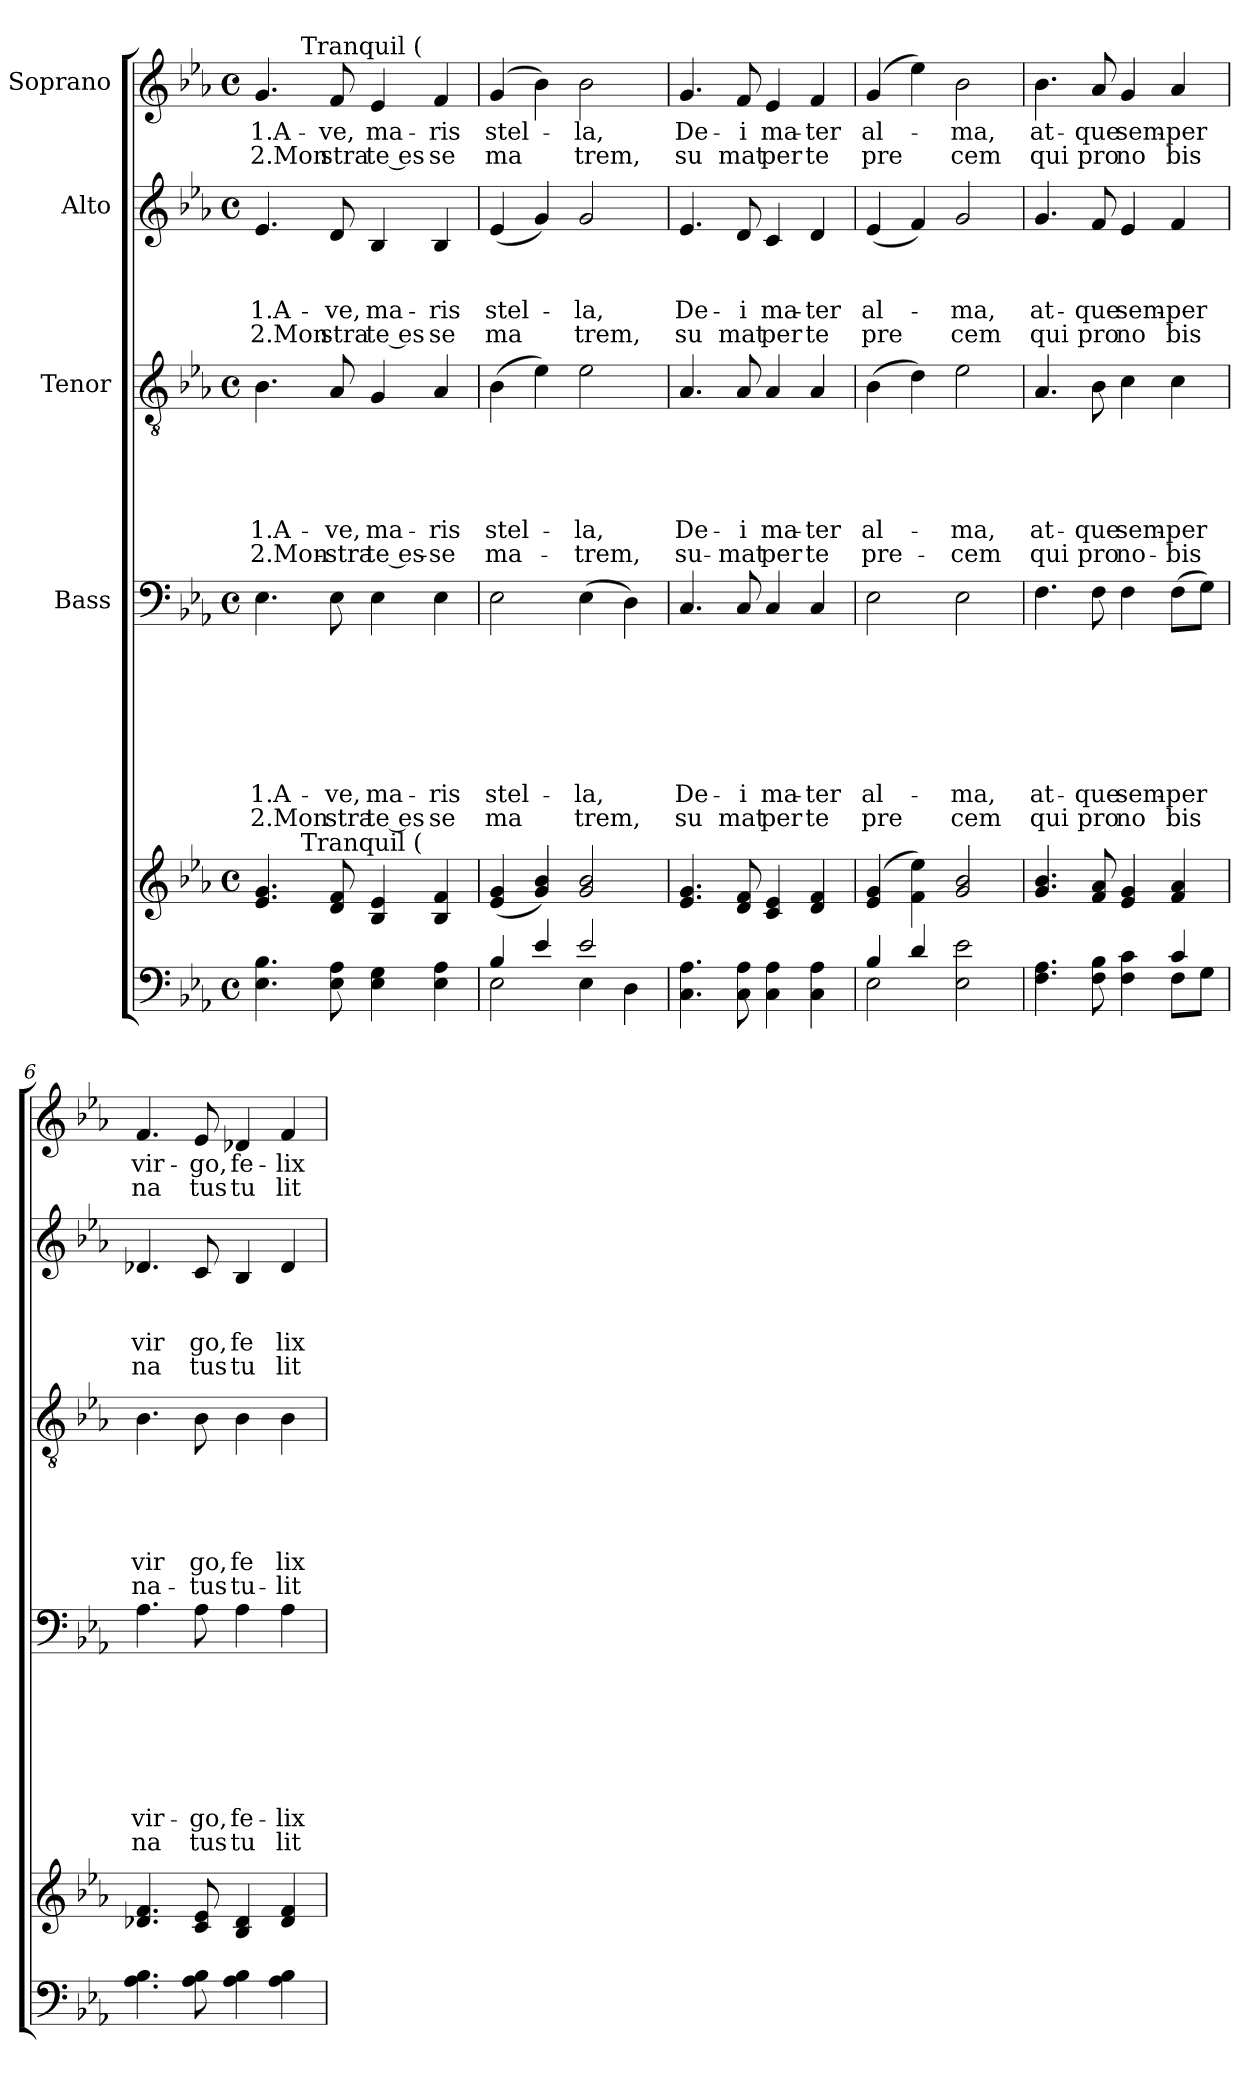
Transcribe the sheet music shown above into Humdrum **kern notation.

**kern	**kern	**kern	**text	**text	**text	**text	**text	**text	**text	**text	**kern	**text	**text	**text	**text	**text	**text	**kern	**text	**text	**text	**text	**kern	**text	**text
*part5	*part5	*part4	*part4	*part4	*part4	*part4	*part4	*part4	*part4	*part4	*part3	*part3	*part3	*part3	*part3	*part3	*part3	*part2	*part2	*part2	*part2	*part2	*part1	*part1	*part1
*staff6	*staff5	*staff4	*staff4	*staff4	*staff4	*staff4	*staff4	*staff4	*staff4	*staff4	*staff3	*staff3	*staff3	*staff3	*staff3	*staff3	*staff3	*staff2	*staff2	*staff2	*staff2	*staff2	*staff1	*staff1	*staff1
*	*	*I"Bass	*	*	*	*	*	*	*	*	*I"Tenor	*	*	*	*	*	*	*I"Alto	*	*	*	*	*I"Soprano	*	*
!!LO:PB:g=z
*clefF4	*clefG2	*clefF4	*	*	*	*	*	*	*	*	*clefGv2	*	*	*	*	*	*	*clefG2	*	*	*	*	*clefG2	*	*
*k[b-e-a-]	*k[b-e-a-]	*k[b-e-a-]	*	*	*	*	*	*	*	*	*k[b-e-a-]	*	*	*	*	*	*	*k[b-e-a-]	*	*	*	*	*k[b-e-a-]	*	*
*E-:	*E-:	*E-:	*	*	*	*	*	*	*	*	*E-:	*	*	*	*	*	*	*E-:	*	*	*	*	*E-:	*	*
*M4/4	*M4/4	*M4/4	*	*	*	*	*	*	*	*	*M4/4	*	*	*	*	*	*	*M4/4	*	*	*	*	*M4/4	*	*
*met(c)	*met(c)	*met(c)	*	*	*	*	*	*	*	*	*met(c)	*	*	*	*	*	*	*met(c)	*	*	*	*	*met(c)	*	*
=1	=1	=1	=1	=1	=1	=1	=1	=1	=1	=1	=1	=1	=1	=1	=1	=1	=1	=1	=1	=1	=1	=1	=1	=1	=1
!	!	!	!	!	!	!	!	!	!	!	!	!	!	!	!	!	!	!	!	!	!	!	!LO:TX:a:t=)	!	!
!	!LO:TX:a:t=)	!	!	!	!	!	!	!	!	!	!	!	!	!	!	!	!	!	!	!	!	!	!	!	!
!	!	!	!	!	!	!	!	!	!LO:LY:b:rj	!LO:LY:b:rj	!	!	!	!	!	!LO:LY:b:rj	!LO:LY:b:rj	!	!	!	!LO:LY:b:rj	!LO:LY:b:rj	!	!LO:LY:b:rj	!LO:LY:b:rj
*	*^	*	*	*	*	*	*	*	*	*	*	*	*	*	*	*	*	*	*	*	*	*	*^	*	*
4.E-\ 4.B-\	4.e-/ 4.g/	4ryy	4.E-\	.	.	.	.	.	.	1.A-	2.Mon	4.B-\	.	.	.	.	1.A-	2.Mon-	4.e-/	.	.	1.A-	2.Mon	4.g/	4ryy	1.A-	2.Mon
!	!	!	!	!	!	!	!	!	!	!	!	!	!	!	!	!	!	!	!	!	!	!	!	!	!LO:TX:a:t=Tranquil (	!	!
!	!	!LO:TX:a:t=Tranquil (	!	!	!	!	!	!	!	!	!	!	!	!	!	!	!	!	!	!	!	!	!	!	!	!	!
.	.	2.ryy	.	.	.	.	.	.	.	.	.	.	.	.	.	.	.	.	.	.	.	.	.	.	2.ryy	.	.
!	!	!	!	!	!	!	!	!	!	!LO:LY:b	!LO:LY:b	!	!	!	!	!	!LO:LY:b	!LO:LY:b	!	!	!	!LO:LY:b	!LO:LY:b	!	!	!LO:LY:b	!LO:LY:b
8E-\ 8A-\	8d/ 8f/	.	8E-\	.	.	.	.	.	.	-ve,	stra	8A-/	.	.	.	.	-ve,	-stra	8d/	.	.	-ve,	stra	8f/	.	-ve,	stra
*	*MM76	*	*	*	*	*	*	*	*	*	*	*	*	*	*	*	*	*	*	*	*	*	*	*MM76	*	*	*
!	!	!	!	!	!	!	!	!	!	!LO:LY:b	!LO:LY:b	!	!	!	!	!	!LO:LY:b	!LO:LY:b	!	!	!	!LO:LY:b	!LO:LY:b	!	!	!LO:LY:b	!LO:LY:b
4E-\ 4G\	4B-/ 4e-/	.	4E-\	.	.	.	.	.	.	ma-	te es	4G/	.	.	.	.	ma-	te es-	4B-/	.	.	ma-	te es	4e-/	.	ma-	te es
!	!	!	!	!	!	!	!	!	!	!LO:LY:b	!LO:LY:b	!	!	!	!	!	!LO:LY:b	!LO:LY:b	!	!	!	!LO:LY:b	!LO:LY:b	!	!	!LO:LY:b	!LO:LY:b
4E-\ 4A-\	4B-/ 4f/	.	4E-\	.	.	.	.	.	.	-ris	se	4A-/	.	.	.	.	-ris	-se	4B-/	.	.	-ris	se	4f/	.	-ris	se
=2	=2	=2	=2	=2	=2	=2	=2	=2	=2	=2	=2	=2	=2	=2	=2	=2	=2	=2	=2	=2	=2	=2	=2	=2	=2	=2	=2
*^	*	*	*	*	*	*	*	*	*	*	*	*	*	*	*	*	*	*	*	*	*	*	*	*	*	*	*
!	!	!	!	!	!	!	!	!	!	!	!LO:LY:b	!LO:LY:b	!	!	!	!	!	!LO:LY:b	!LO:LY:b	!	!	!	!LO:LY:b	!LO:LY:b	!	!	!LO:LY:b	!LO:LY:b
*	*	*v	*v	*	*	*	*	*	*	*	*	*	*	*	*	*	*	*	*	*	*	*	*	*	*v	*v	*	*
4B-/	2E-\	(<4e-/ 4g/	2E-\	.	.	.	.	.	.	stel-	ma	(>4B-\	.	.	.	.	stel-	ma-	(<4e-/	.	.	stel-	ma	(4g/	stel-	ma
4e-/	.	4g/ 4b-/)	.	.	.	.	.	.	.	.	.	4e-\)	.	.	.	.	.	.	4g/)	.	.	.	.	4b-\)	.	.
!	!	!	!	!	!	!	!	!	!	!LO:LY:b	!LO:LY:b	!	!	!	!	!	!LO:LY:b	!LO:LY:b	!	!	!	!LO:LY:b	!LO:LY:b	!	!LO:LY:b	!LO:LY:b
2e-/	4E-\	2g/ 2b-/	(>4E-\	.	.	.	.	.	.	-la,	trem,	2e-\	.	.	.	.	-la,	-trem,	2g/	.	.	-la,	trem,	2b-\	-la,	trem,
.	4D\	.	4D\)	.	.	.	.	.	.	.	.	.	.	.	.	.	.	.	.	.	.	.	.	.	.	.
=3	=3	=3	=3	=3	=3	=3	=3	=3	=3	=3	=3	=3	=3	=3	=3	=3	=3	=3	=3	=3	=3	=3	=3	=3	=3	=3
!	!	!	!	!	!	!	!	!	!	!LO:LY:b	!LO:LY:b	!	!	!	!	!	!LO:LY:b	!LO:LY:b	!	!	!	!LO:LY:b	!LO:LY:b	!	!LO:LY:b	!LO:LY:b
*v	*v	*	*	*	*	*	*	*	*	*	*	*	*	*	*	*	*	*	*	*	*	*	*	*	*	*
4.C\ 4.A-\	4.e-/ 4.g/	4.C/	.	.	.	.	.	.	De-	su	4.A-/	.	.	.	.	De-	su-	4.e-/	.	.	De-	su	4.g/	De-	su
!	!	!	!	!	!	!	!	!	!LO:LY:b	!LO:LY:b	!	!	!	!	!	!LO:LY:b	!LO:LY:b	!	!	!	!LO:LY:b	!LO:LY:b	!	!LO:LY:b	!LO:LY:b
8C\ 8A-\	8d/ 8f/	8C/	.	.	.	.	.	.	-i	mat	8A-/	.	.	.	.	-i	-mat	8d/	.	.	-i	mat	8f/	-i	mat
!	!	!	!	!	!	!	!	!	!LO:LY:b	!LO:LY:b	!	!	!	!	!	!LO:LY:b	!LO:LY:b	!	!	!	!LO:LY:b	!LO:LY:b	!	!LO:LY:b	!LO:LY:b
4C\ 4A-\	4c/ 4e-/	4C/	.	.	.	.	.	.	ma-	per	4A-/	.	.	.	.	ma-	per	4c/	.	.	ma-	per	4e-/	ma-	per
!	!	!	!	!	!	!	!	!	!LO:LY:b	!LO:LY:b	!	!	!	!	!	!LO:LY:b	!LO:LY:b	!	!	!	!LO:LY:b	!LO:LY:b	!	!LO:LY:b	!LO:LY:b
4C\ 4A-\	4d/ 4f/	4C/	.	.	.	.	.	.	-ter	te	4A-/	.	.	.	.	-ter	te	4d/	.	.	-ter	te	4f/	-ter	te
=4	=4	=4	=4	=4	=4	=4	=4	=4	=4	=4	=4	=4	=4	=4	=4	=4	=4	=4	=4	=4	=4	=4	=4	=4	=4
*^	*	*	*	*	*	*	*	*	*	*	*	*	*	*	*	*	*	*	*	*	*	*	*	*	*
!	!	!	!	!	!	!	!	!	!	!LO:LY:b	!LO:LY:b	!	!	!	!	!	!LO:LY:b	!LO:LY:b	!	!	!	!LO:LY:b	!LO:LY:b	!	!LO:LY:b	!LO:LY:b
4B-/	2E-\	(4e-/ 4g/	2E-\	.	.	.	.	.	.	al-	pre	(>4B-\	.	.	.	.	al-	pre-	(<4e-/	.	.	al-	pre	(4g/	al-	pre
4d/	.	4f\ 4ee-\)	.	.	.	.	.	.	.	.	.	4d\)	.	.	.	.	.	.	4f/)	.	.	.	.	4ee-\)	.	.
!	!	!	!	!	!	!	!	!	!	!LO:LY:b	!LO:LY:b	!	!	!	!	!	!LO:LY:b	!LO:LY:b	!	!	!	!LO:LY:b	!LO:LY:b	!	!LO:LY:b	!LO:LY:b
2ryy	2E-\ 2e-\	2g/ 2b-/	2E-\	.	.	.	.	.	.	-ma,	cem	2e-\	.	.	.	.	-ma,	-cem	2g/	.	.	-ma,	cem	2b-\	-ma,	cem
=5	=5	=5	=5	=5	=5	=5	=5	=5	=5	=5	=5	=5	=5	=5	=5	=5	=5	=5	=5	=5	=5	=5	=5	=5	=5	=5
!	!	!	!	!	!	!	!	!	!	!LO:LY:b	!LO:LY:b	!	!	!	!	!	!LO:LY:b	!LO:LY:b	!	!	!	!LO:LY:b	!LO:LY:b	!	!LO:LY:b	!LO:LY:b
2.ryy	4.F\ 4.A-\	4.g/ 4.b-/	4.F\	.	.	.	.	.	.	at-	qui	4.A-/	.	.	.	.	at-	qui	4.g/	.	.	at-	qui	4.b-\	at-	qui
!	!	!	!	!	!	!	!	!	!	!LO:LY:b	!LO:LY:b	!	!	!	!	!	!LO:LY:b	!LO:LY:b	!	!	!	!LO:LY:b	!LO:LY:b	!	!LO:LY:b	!LO:LY:b
.	8F\ 8B-\	8f/ 8a-/	8F\	.	.	.	.	.	.	-que	pro	8B-\	.	.	.	.	-que	pro	8f/	.	.	-que	pro	8a-/	-que	pro
!	!	!	!	!	!	!	!	!	!	!LO:LY:b	!LO:LY:b	!	!	!	!	!	!LO:LY:b	!LO:LY:b	!	!	!	!LO:LY:b	!LO:LY:b	!	!LO:LY:b	!LO:LY:b
.	4F\ 4c\	4e-/ 4g/	4F\	.	.	.	.	.	.	sem-	no	4c\	.	.	.	.	sem-	no-	4e-/	.	.	sem-	no	4g/	sem-	no
!	!	!	!	!	!	!	!	!	!	!LO:LY:b	!LO:LY:b	!	!	!	!	!	!LO:LY:b	!LO:LY:b	!	!	!	!LO:LY:b	!LO:LY:b	!	!LO:LY:b	!LO:LY:b
4c/	8F\L	4f/ 4a-/	(>8F\L	.	.	.	.	.	.	-per	bis	4c\	.	.	.	.	-per	-bis	4f/	.	.	-per	bis	4a-/	-per	bis
.	8G\J	.	8G\J)	.	.	.	.	.	.	.	.	.	.	.	.	.	.	.	.	.	.	.	.	.	.	.
!!LO:LB:g=z
=6	=6	=6	=6	=6	=6	=6	=6	=6	=6	=6	=6	=6	=6	=6	=6	=6	=6	=6	=6	=6	=6	=6	=6	=6	=6	=6
!	!	!	!	!	!	!	!	!	!	!LO:LY:b	!LO:LY:b	!	!	!	!	!	!LO:LY:b	!LO:LY:b	!	!	!	!LO:LY:b	!LO:LY:b	!	!LO:LY:b	!LO:LY:b
*v	*v	*	*	*	*	*	*	*	*	*	*	*	*	*	*	*	*	*	*	*	*	*	*	*	*	*
4.A-\ 4.B-\	4.d-X/ 4.f/	4.A-\	.	.	.	.	.	.	vir-	na	4.B-\	.	.	.	.	vir	na-	4.d-X/	.	.	vir	na	4.f/	vir-	na
!	!	!	!	!	!	!	!	!	!LO:LY:b	!LO:LY:b	!	!	!	!	!	!LO:LY:b	!LO:LY:b	!	!	!	!LO:LY:b	!LO:LY:b	!	!LO:LY:b	!LO:LY:b
8A-\ 8B-\	8c/ 8e-/	8A-\	.	.	.	.	.	.	-go,	tus	8B-\	.	.	.	.	go,	-tus	8c/	.	.	go,	tus	8e-/	-go,	tus
!	!	!	!	!	!	!	!	!	!LO:LY:b	!LO:LY:b	!	!	!	!	!	!LO:LY:b	!LO:LY:b	!	!	!	!LO:LY:b	!LO:LY:b	!	!LO:LY:b	!LO:LY:b
4A-\ 4B-\	4B-/ 4d-/	4A-\	.	.	.	.	.	.	fe-	tu	4B-\	.	.	.	.	fe	tu-	4B-/	.	.	fe	tu	4d-X/	fe-	tu
!	!	!	!	!	!	!	!	!	!LO:LY:b	!LO:LY:b	!	!	!	!	!	!LO:LY:b	!LO:LY:b	!	!	!	!LO:LY:b	!LO:LY:b	!	!LO:LY:b	!LO:LY:b
4A-\ 4B-\	4d-/ 4f/	4A-\	.	.	.	.	.	.	-lix	lit	4B-\	.	.	.	.	lix	-lit	4d-/	.	.	lix	lit	4f/	-lix	lit
=	=	=	=	=	=	=	=	=	=	=	=	=	=	=	=	=	=	=	=	=	=	=	=	=	=
*-	*-	*-	*-	*-	*-	*-	*-	*-	*-	*-	*-	*-	*-	*-	*-	*-	*-	*-	*-	*-	*-	*-	*-	*-	*-
